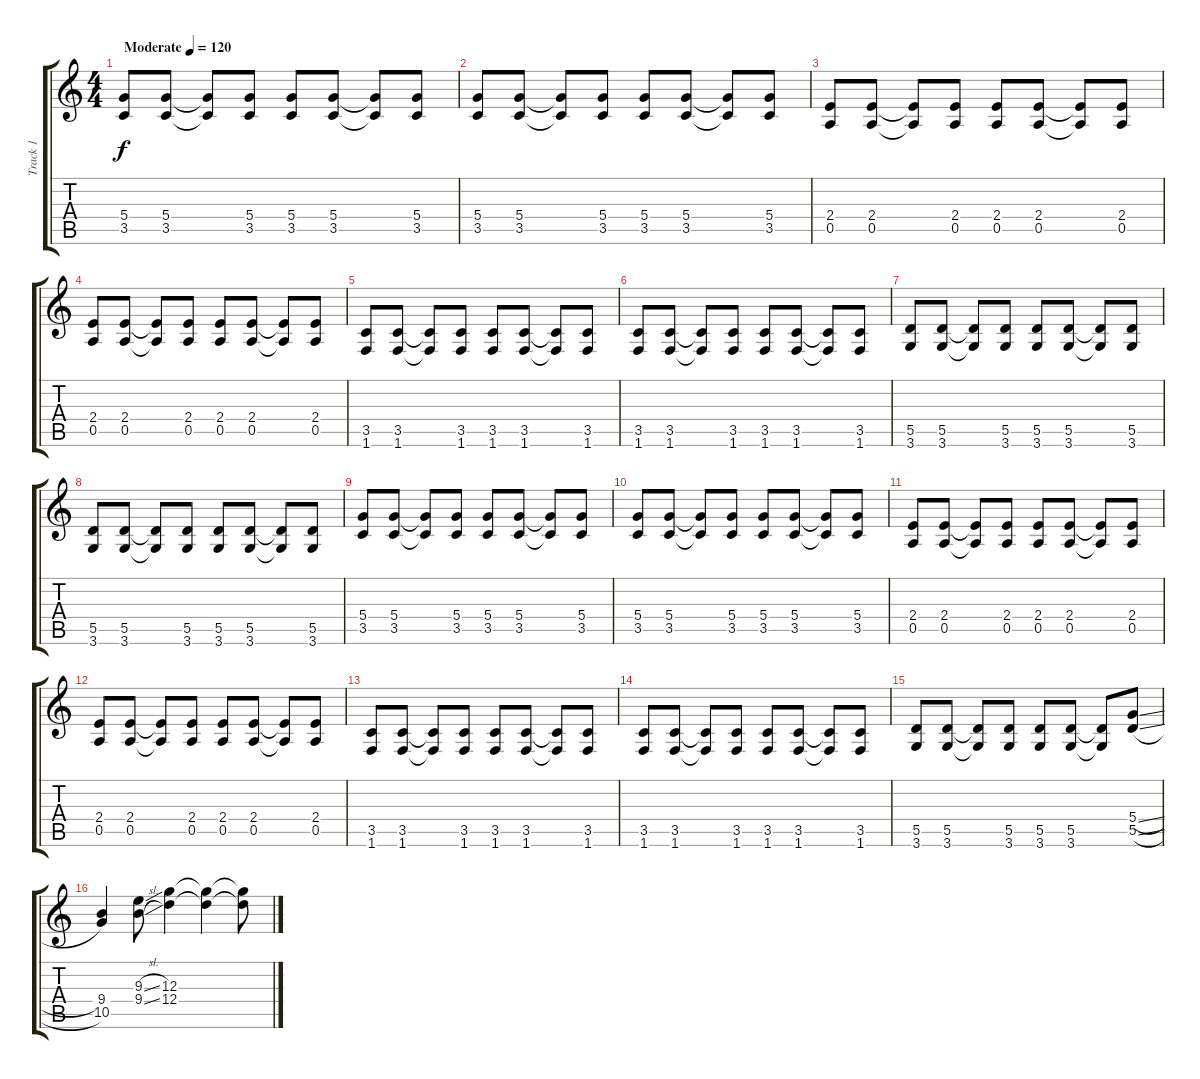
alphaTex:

\track ("Track 1" "Track 1") {instrument electricguitarclean}
\staff {score tabs}
\tuning (E4 B3 G3 D3 A2 E2) {hide}
\ts (4 4)
\tempo (120 "Moderate")
\clef g2
\ks c
(5.4 3.5).8{dy f instrument electricguitarclean} (5.4 3.5).8 (5.4{t} 3.5{t}).8 (5.4 3.5).8 (5.4 3.5).8 (5.4 3.5).8 (5.4{t} 3.5{t}).8 (5.4 3.5).8 |
(5.4 3.5).8 (5.4 3.5).8 (5.4{t} 3.5{t}).8 (5.4 3.5).8 (5.4 3.5).8 (5.4 3.5).8 (5.4{t} 3.5{t}).8 (5.4 3.5).8 |
(2.4 0.5).8 (2.4 0.5).8 (2.4{t} 0.5{t}).8 (2.4 0.5).8 (2.4 0.5).8 (2.4 0.5).8 (2.4{t} 0.5{t}).8 (2.4 0.5).8 |
(2.4 0.5).8 (2.4 0.5).8 (2.4{t} 0.5{t}).8 (2.4 0.5).8 (2.4 0.5).8 (2.4 0.5).8 (2.4{t} 0.5{t}).8 (2.4 0.5).8 |
(3.5 1.6).8 (3.5 1.6).8 (3.5{t} 1.6{t}).8 (3.5 1.6).8 (3.5 1.6).8 (3.5 1.6).8 (3.5{t} 1.6{t}).8 (3.5 1.6).8 |
(3.5 1.6).8 (3.5 1.6).8 (3.5{t} 1.6{t}).8 (3.5 1.6).8 (3.5 1.6).8 (3.5 1.6).8 (3.5{t} 1.6{t}).8 (3.5 1.6).8 |
(5.5 3.6).8 (5.5 3.6).8 (5.5{t} 3.6{t}).8 (5.5 3.6).8 (5.5 3.6).8 (5.5 3.6).8 (5.5{t} 3.6{t}).8 (5.5 3.6).8 |
(5.5 3.6).8 (5.5 3.6).8 (5.5{t} 3.6{t}).8 (5.5 3.6).8 (5.5 3.6).8 (5.5 3.6).8 (5.5{t} 3.6{t}).8 (5.5 3.6).8 |
(5.4 3.5).8 (5.4 3.5).8 (5.4{t} 3.5{t}).8 (5.4 3.5).8 (5.4 3.5).8 (5.4 3.5).8 (5.4{t} 3.5{t}).8 (5.4 3.5).8 |
(5.4 3.5).8 (5.4 3.5).8 (5.4{t} 3.5{t}).8 (5.4 3.5).8 (5.4 3.5).8 (5.4 3.5).8 (5.4{t} 3.5{t}).8 (5.4 3.5).8 |
(2.4 0.5).8 (2.4 0.5).8 (2.4{t} 0.5{t}).8 (2.4 0.5).8 (2.4 0.5).8 (2.4 0.5).8 (2.4{t} 0.5{t}).8 (2.4 0.5).8 |
(2.4 0.5).8 (2.4 0.5).8 (2.4{t} 0.5{t}).8 (2.4 0.5).8 (2.4 0.5).8 (2.4 0.5).8 (2.4{t} 0.5{t}).8 (2.4 0.5).8 |
(3.5 1.6).8 (3.5 1.6).8 (3.5{t} 1.6{t}).8 (3.5 1.6).8 (3.5 1.6).8 (3.5 1.6).8 (3.5{t} 1.6{t}).8 (3.5 1.6).8 |
(3.5 1.6).8 (3.5 1.6).8 (3.5{t} 1.6{t}).8 (3.5 1.6).8 (3.5 1.6).8 (3.5 1.6).8 (3.5{t} 1.6{t}).8 (3.5 1.6).8 |
(5.5 3.6).8 (5.5 3.6).8 (5.5{t} 3.6{t}).8 (5.5 3.6).8 (5.5 3.6).8 (5.5 3.6).8 (5.5{t} 3.6{t}).8 (5.4{sl} 5.5{sl}).8 |
(9.4 10.5).4 (9.3{sl} 9.4{sl}).8 (12.3 12.4).4 (12.3{t} 12.4{t}).4 (12.3{t} 12.4{t}).8
